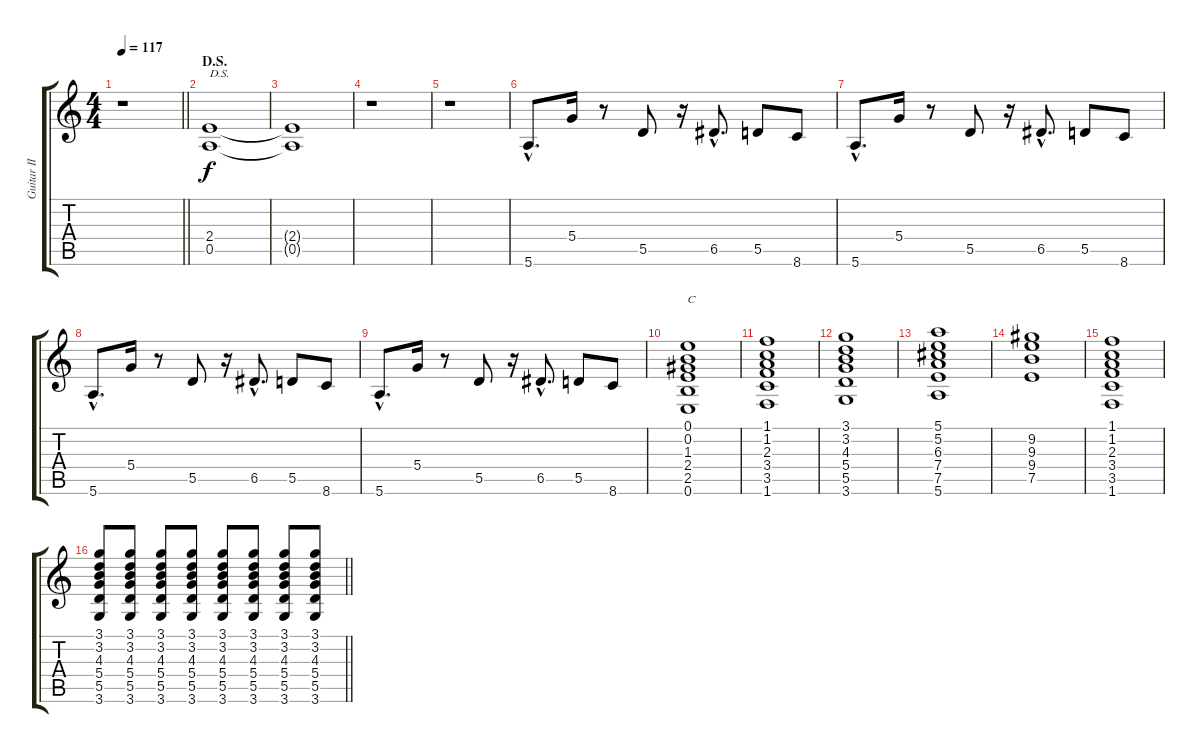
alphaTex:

\track ("Guitar II" "Guitar II") {instrument distortionguitar}
\staff {score tabs}
\tuning (E4 B3 G3 D3 A2 E2) {hide}
\ts (4 4)
\tempo 117
\clef g2
\barLineRight lightlight
\ks c
r.1{dy f} |
\section ("" "D.S.")
(2.4 0.5).1{txt "D.S."} |
(2.4{t} 0.5{t}).1 |
r.1 |
r.1 |
5.6{hac}.8{d} 5.4.16 r.8 5.5.8 r.16 6.5{hac}.8{d} 5.5.8 8.6.8 |
5.6{hac}.8{d} 5.4.16 r.8 5.5.8 r.16 6.5{hac}.8{d} 5.5.8 8.6.8 |
5.6{hac}.8{d} 5.4.16 r.8 5.5.8 r.16 6.5{hac}.8{d} 5.5.8 8.6.8 |
5.6{hac}.8{d} 5.4.16 r.8 5.5.8 r.16 6.5{hac}.8{d} 5.5.8 8.6.8 |
(0.1 0.2 1.3 2.4 2.5 0.6).1{txt "C"} |
(1.1 1.2 2.3 3.4 3.5 1.6).1 |
(3.1 3.2 4.3 5.4 5.5 3.6).1 |
(5.1 5.2 6.3 7.4 7.5 5.6).1 |
(9.2 9.3 9.4 7.5).1 |
(1.1 1.2 2.3 3.4 3.5 1.6).1 |
\barLineRight lightlight
(3.1 3.2 4.3 5.4 5.5 3.6).8 (3.1 3.2 4.3 5.4 5.5 3.6).8 (3.1 3.2 4.3 5.4 5.5 3.6).8 (3.1 3.2 4.3 5.4 5.5 3.6).8 (3.1 3.2 4.3 5.4 5.5 3.6).8 (3.1 3.2 4.3 5.4 5.5 3.6).8 (3.1 3.2 4.3 5.4 5.5 3.6).8 (3.1 3.2 4.3 5.4 5.5 3.6).8
